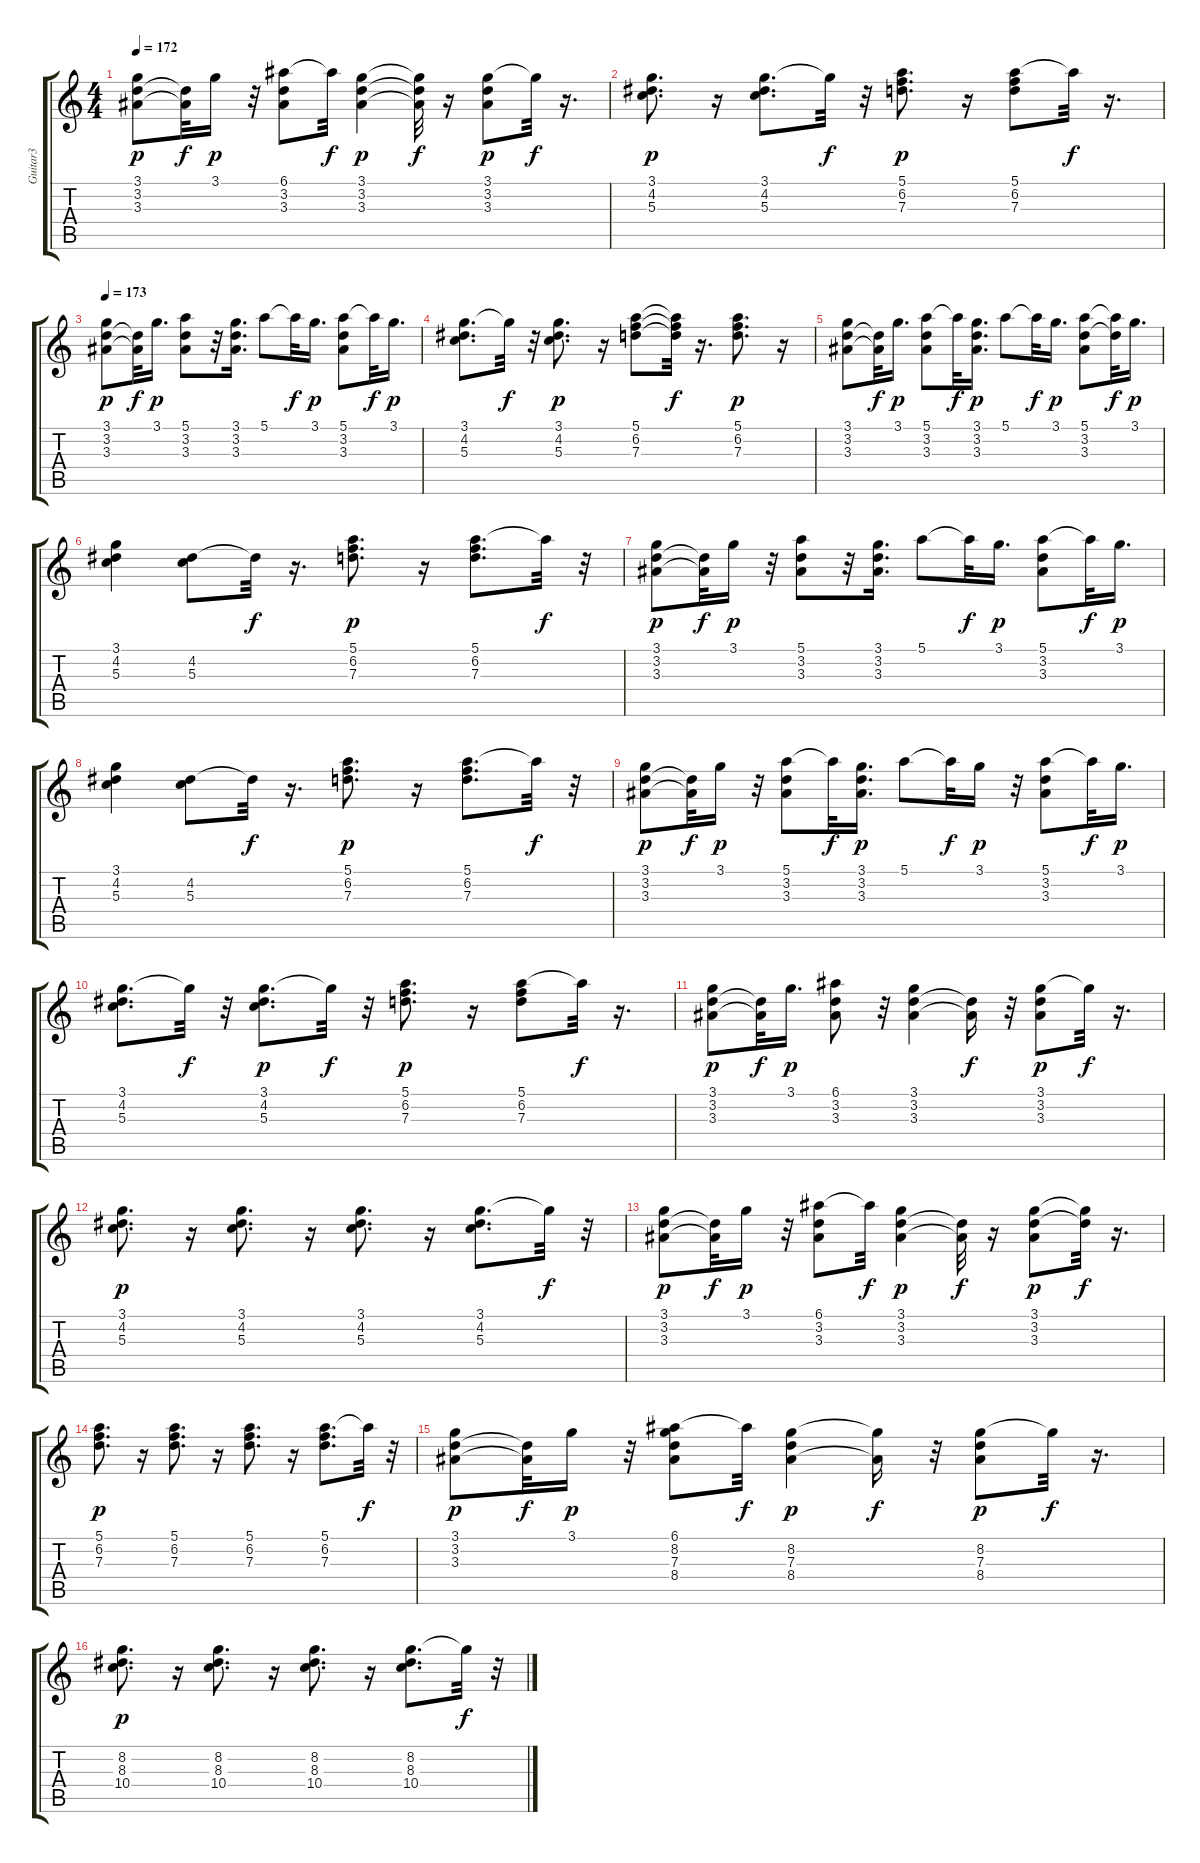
\track ("Guitar3" "Guitar3") {instrument electricguitarclean}
\staff {score tabs}
\tuning (E4 B3 G3 D3 A2 E2) {hide}
\ts (4 4)
\tempo 172
\clef g2
\ks c
(3.1 3.2 3.3).8{dy p} (3.2{t} 3.3{t}).32{dy f} 3.1.16{dy p} r.32 (6.1 3.2 3.3).8 6.1{t}.32{dy f} (3.1 3.2 3.3).4{dy p} (3.1{t} 3.2{t} 3.3{t}).32{dy f} r.16 (3.1 3.2 3.3).8{dy p} 3.1{t}.32{dy f} r.16{d} |
(3.1 4.2 5.3).8{d dy p} r.16 (3.1 4.2 5.3).8{d} 3.1{t}.32{dy f} r.32 (5.1 6.2 7.3).8{d dy p} r.16 (5.1 6.2 7.3).8 5.1{t}.32{dy f} r.16{d} |
\tempo 173
(3.1 3.2 3.3).8{dy p} (3.2{t} 3.3{t}).32{dy f} 3.1.16{d dy p} (5.1 3.2 3.3).8 r.32 (3.1 3.2 3.3).16{d} 5.1.8 5.1{t}.32{dy f} 3.1.16{d dy p} (5.1 3.2 3.3).8 5.1{t}.32{dy f} 3.1.16{d dy p} |
(3.1 4.2 5.3).8{d} 3.1{t}.32{dy f} r.32 (3.1 4.2 5.3).8{d dy p} r.16 (5.1 6.2 7.3).8 (5.1{t} 6.2{t} 7.3{t}).32{dy f} r.16{d} (5.1 6.2 7.3).8{d dy p} r.16 |
(3.1 3.2 3.3).8 (3.2{t} 3.3{t}).32{dy f} 3.1.16{d dy p} (5.1 3.2 3.3).8 5.1{t}.32{dy f} (3.1 3.2 3.3).16{d dy p} 5.1.8 5.1{t}.32{dy f} 3.1.16{d dy p} (5.1 3.2 3.3).8 (5.1{t} 3.2{t}).32{dy f} 3.1.16{d dy p} |
(3.1 4.2 5.3).4 (4.2 5.3).8 4.2{t}.32{dy f} r.16{d} (5.1 6.2 7.3).8{d dy p} r.16 (5.1 6.2 7.3).8{d} 5.1{t}.32{dy f} r.32 |
(3.1 3.2 3.3).8{dy p} (3.2{t} 3.3{t}).32{dy f} 3.1.16{dy p} r.32 (5.1 3.2 3.3).8 r.32 (3.1 3.2 3.3).16{d} 5.1.8 5.1{t}.32{dy f} 3.1.16{d dy p} (5.1 3.2 3.3).8 5.1{t}.32{dy f} 3.1.16{d dy p} |
(3.1 4.2 5.3).4 (4.2 5.3).8 4.2{t}.32{dy f} r.16{d} (5.1 6.2 7.3).8{d dy p} r.16 (5.1 6.2 7.3).8{d} 5.1{t}.32{dy f} r.32 |
(3.1 3.2 3.3).8{dy p} (3.2{t} 3.3{t}).32{dy f} 3.1.16{dy p} r.32 (5.1 3.2 3.3).8 5.1{t}.32{dy f} (3.1 3.2 3.3).16{d dy p} 5.1.8 5.1{t}.32{dy f} 3.1.16{dy p} r.32 (5.1 3.2 3.3).8 5.1{t}.32{dy f} 3.1.16{d dy p} |
(3.1 4.2 5.3).8{d} 3.1{t}.32{dy f} r.32 (3.1 4.2 5.3).8{d dy p} 3.1{t}.32{dy f} r.32 (5.1 6.2 7.3).8{d dy p} r.16 (5.1 6.2 7.3).8 5.1{t}.32{dy f} r.16{d} |
(3.1 3.2 3.3).8{dy p} (3.2{t} 3.3{t}).32{dy f} 3.1.16{d dy p} (6.1 3.2 3.3).8 r.32 (3.1 3.2 3.3).4 (3.2{t} 3.3{t}).16{dy f} r.32 (3.1 3.2 3.3).8{dy p} 3.1{t}.32{dy f} r.16{d} |
(3.1 4.2 5.3).8{d dy p} r.16 (3.1 4.2 5.3).8{d} r.16 (3.1 4.2 5.3).8{d} r.16 (3.1 4.2 5.3).8{d} 3.1{t}.32{dy f} r.32 |
(3.1 3.2 3.3).8{dy p} (3.2{t} 3.3{t}).32{dy f} 3.1.16{dy p} r.32 (6.1 3.2 3.3).8 6.1{t}.32{dy f} (3.1 3.2 3.3).4{dy p} (3.2{t} 3.3{t}).32{dy f} r.16 (3.1 3.2 3.3).8{dy p} (3.1{t} 3.2{t}).32{dy f} r.16{d} |
(5.1 6.2 7.3).8{d dy p} r.16 (5.1 6.2 7.3).8{d} r.16 (5.1 6.2 7.3).8{d} r.16 (5.1 6.2 7.3).8{d} 5.1{t}.32{dy f} r.32 |
(3.1 3.2 3.3).8{dy p} (3.2{t} 3.3{t}).32{dy f} 3.1.16{dy p} r.32 (6.1 8.2 7.3 8.4).8 6.1{t}.32{dy f} (8.2 7.3 8.4).4{dy p} (8.2{t} 8.4{t}).16{dy f} r.32 (8.2 7.3 8.4).8{dy p} 8.2{t}.32{dy f} r.16{d} |
(8.2 8.3 10.4).8{d dy p} r.16 (8.2 8.3 10.4).8{d} r.16 (8.2 8.3 10.4).8{d} r.16 (8.2 8.3 10.4).8{d} 8.2{t}.32{dy f} r.32
